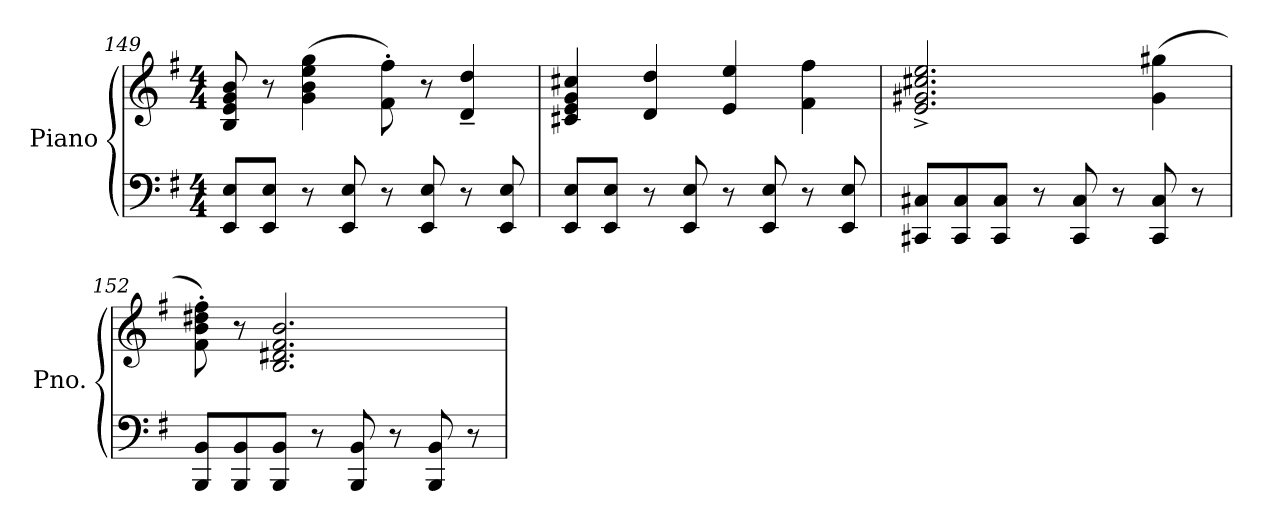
**kern	**kern
*part1	*part1
*staff2	*staff1
*I"Piano	*
*I'Pno.	*
*clefF4	*clefG2
*k[f#]	*k[f#]
*M4/4	*M4/4
=149	=149
8EE/ 8E/L	8B/ 8e/ 8g/ 8b/
8EE/ 8E/J	8r
8r	(4g\ 4b\ 4ee\ 4gg\
8EE/ 8E/	.
8r	8f#\' 8ff#\')
8EE/ 8E/	8r
8r	4d/~ 4dd/~
8EE/ 8E/	.
!!LO:LB:g=z
=150	=150
8EE/ 8E/L	4c#X/ 4e/ 4g/ 4cc#X/
8EE/ 8E/J	.
8r	4d/ 4dd/
8EE/ 8E/	.
8r	4e/ 4ee/
8EE/ 8E/	.
8r	4f#\ 4ff#\
8EE/ 8E/	.
=151	=151
8CC#X/ 8C#X/L	2.e/^ 2.g#X/^ 2.cc#X/^ 2.ee/^
8CC#/ 8C#/	.
8CC#/ 8C#/J	.
8r	.
8CC#/ 8C#/	.
8r	.
8CC#/ 8C#/	(4g#\ 4gg#X\
8r	.
=152	=152
8BBB/ 8BB/L	8f#\' 8b\' 8dd#X\' 8ff#\')
8BBB/ 8BB/	8r
8BBB/ 8BB/J	2.B/ 2.d#X/ 2.f#/ 2.b/
8r	.
8BBB/ 8BB/	.
8r	.
8BBB/ 8BB/	.
8r	.
=	=
*-	*-
